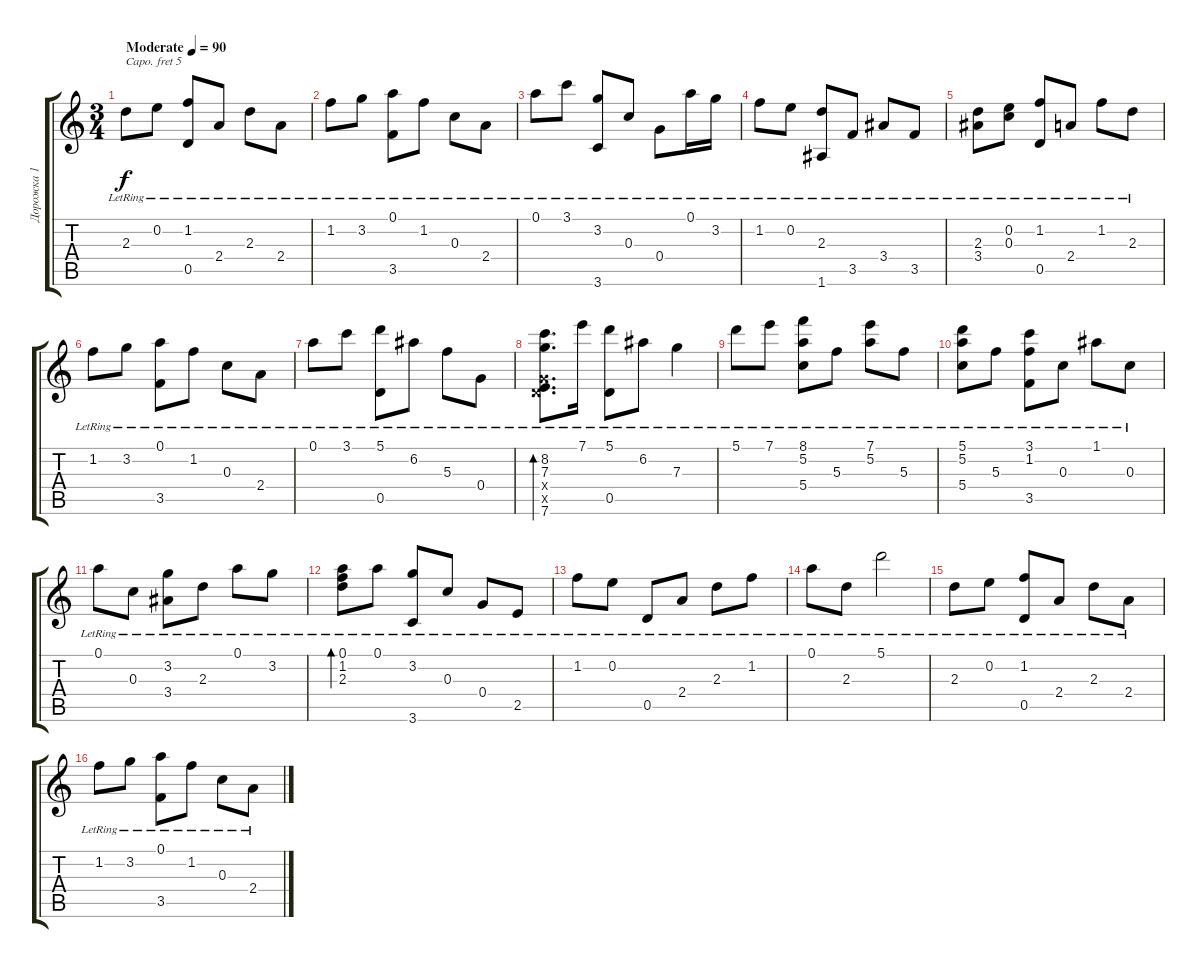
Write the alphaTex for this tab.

\track ("Дорожка 1" "Дорожка 1") {instrument acousticguitarnylon}
\staff {score tabs}
\capo 5
\tuning (E4 B3 G3 D3 A2 E2) {hide}
\ts (3 4)
\tempo (90 "Moderate")
\clef g2
\ks c
2.3{lr}.8{dy f instrument acousticguitarnylon} 0.2{lr}.8 (1.2{lr} 0.5{lr}).8 2.4{lr}.8 2.3{lr}.8 2.4{lr}.8 |
1.2{lr}.8 3.2{lr}.8 (0.1{lr} 3.5{lr}).8 1.2{lr}.8 0.3{lr}.8 2.4{lr}.8 |
0.1{lr}.8 3.1{lr}.8 (3.2{lr} 3.6{lr}).8 0.3{lr}.8 0.4{lr}.8 0.1{lr}.16 3.2{lr}.16 |
1.2{lr}.8 0.2{lr}.8 (2.3{lr} 1.6{lr}).8 3.5{lr}.8 3.4{lr}.8 3.5{lr}.8 |
(2.3{lr} 3.4{lr}).8 (0.2{lr} 0.3{lr}).8 (1.2{lr} 0.5{lr}).8 2.4{lr}.8 1.2{lr}.8 2.3{lr}.8 |
1.2{lr}.8 3.2{lr}.8 (0.1{lr} 3.5{lr}).8 1.2{lr}.8 0.3{lr}.8 2.4{lr}.8 |
0.1{lr}.8 3.1{lr}.8 (5.1{lr} 0.5{lr}).8 6.2{lr}.8 5.3{lr}.8 0.4{lr}.8 |
(8.2{lr} 7.3{lr} 0.4{x} 0.5{x} 7.6{lr}).8{d bd 60} 7.1{lr}.16 (5.1{lr} 0.5{lr}).8 6.2{lr}.8 7.3{lr}.4 |
5.1{lr}.8 7.1{lr}.8 (8.1{lr} 5.2 5.4{lr}).8 5.3{lr}.8 (7.1{lr} 5.2).8 5.3{lr}.8 |
(5.1{lr} 5.2 5.4{lr}).8 5.3{lr}.8 (3.1{lr} 1.2 3.5{lr}).8 0.3{lr}.8 1.1{lr}.8 0.3{lr}.8 |
0.1{lr}.8 0.3{lr}.8 (3.2{lr} 3.4{lr}).8 2.3{lr}.8 0.1{lr}.8 3.2{lr}.8 |
(0.1{lr} 1.2{lr} 2.3{lr}).8{bd 60} 0.1{lr}.8 (3.2{lr} 3.6{lr}).8 0.3{lr}.8 0.4{lr}.8 2.5{lr}.8 |
1.2{lr}.8 0.2{lr}.8 0.5{lr}.8 2.4{lr}.8 2.3{lr}.8 1.2{lr}.8 |
0.1{lr}.8 2.3{lr}.8 5.1{lr}.2 |
2.3{lr}.8 0.2{lr}.8 (1.2{lr} 0.5{lr}).8 2.4{lr}.8 2.3{lr}.8 2.4{lr}.8 |
1.2{lr}.8 3.2{lr}.8 (0.1{lr} 3.5{lr}).8 1.2{lr}.8 0.3{lr}.8 2.4{lr}.8
